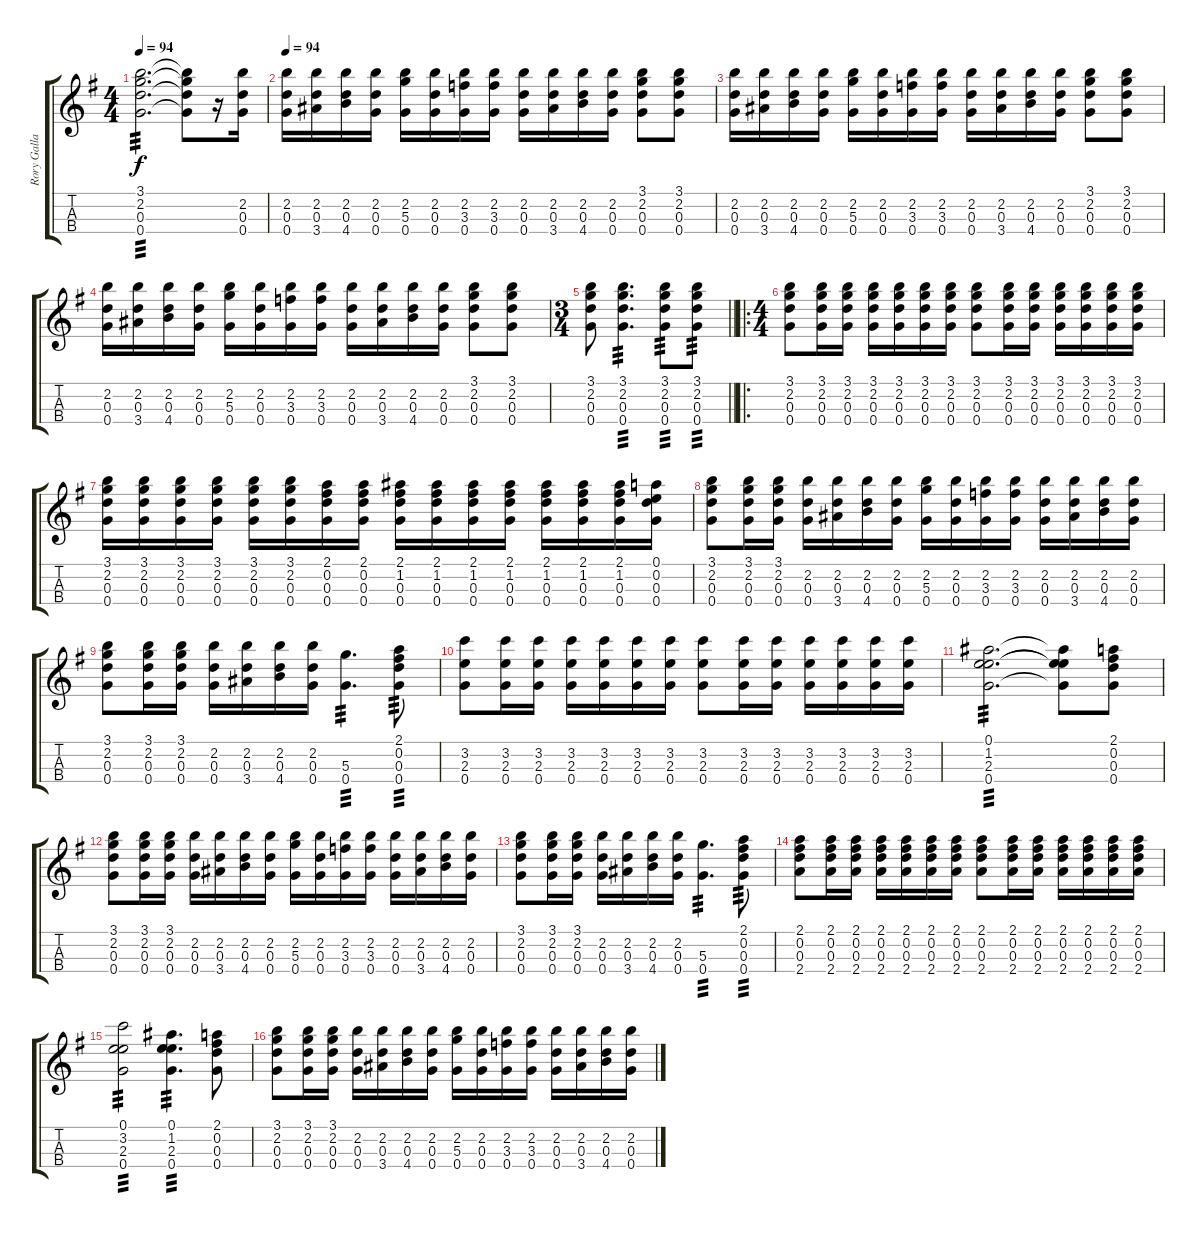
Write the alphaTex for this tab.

\track ("Rory Gallagher - Mandolin" "Rory Galla") {instrument acousticguitarsteel}
\staff {score tabs}
\tuning (E4 A4 D4 G3) {hide}
\ts (4 4)
\tempo 94
\clef g2
\ks g
(3.1 2.2 0.3 0.4).2{d tp 3 dy f} (3.1{t} 2.2{t} 0.3{t} 0.4{t}).8 r.16 (2.2 0.3 0.4).16 |
\tempo 94
(2.2 0.3 0.4).16 (2.2 0.3 3.4).16 (2.2 0.3 4.4).16 (2.2 0.3 0.4).16 (2.2 5.3 0.4).16 (2.2 0.3 0.4).16 (2.2 3.3 0.4).16 (2.2 3.3 0.4).16 (2.2 0.3 0.4).16 (2.2 0.3 3.4).16 (2.2 0.3 4.4).16 (2.2 0.3 0.4).16 (3.1 2.2 0.3 0.4).8 (3.1 2.2 0.3 0.4).8 |
(2.2 0.3 0.4).16 (2.2 0.3 3.4).16 (2.2 0.3 4.4).16 (2.2 0.3 0.4).16 (2.2 5.3 0.4).16 (2.2 0.3 0.4).16 (2.2 3.3 0.4).16 (2.2 3.3 0.4).16 (2.2 0.3 0.4).16 (2.2 0.3 3.4).16 (2.2 0.3 4.4).16 (2.2 0.3 0.4).16 (3.1 2.2 0.3 0.4).8 (3.1 2.2 0.3 0.4).8 |
(2.2 0.3 0.4).16 (2.2 0.3 3.4).16 (2.2 0.3 4.4).16 (2.2 0.3 0.4).16 (2.2 5.3 0.4).16 (2.2 0.3 0.4).16 (2.2 3.3 0.4).16 (2.2 3.3 0.4).16 (2.2 0.3 0.4).16 (2.2 0.3 3.4).16 (2.2 0.3 4.4).16 (2.2 0.3 0.4).16 (3.1 2.2 0.3 0.4).8 (3.1 2.2 0.3 0.4).8 |
\ts (3 4)
\barLineRight lightlight
(3.1 2.2 0.3 0.4).8 (3.1 2.2 0.3 0.4).4{d tp 3} (3.1 2.2 0.3 0.4).8{tp 3} (3.1 2.2 0.3 0.4).8{tp 3} |
\ro
\ts (4 4)
(3.1 2.2 0.3 0.4).8 (3.1 2.2 0.3 0.4).16 (3.1 2.2 0.3 0.4).16 (3.1 2.2 0.3 0.4).16 (3.1 2.2 0.3 0.4).16 (3.1 2.2 0.3 0.4).16 (3.1 2.2 0.3 0.4).16 (3.1 2.2 0.3 0.4).8 (3.1 2.2 0.3 0.4).16 (3.1 2.2 0.3 0.4).16 (3.1 2.2 0.3 0.4).16 (3.1 2.2 0.3 0.4).16 (3.1 2.2 0.3 0.4).16 (3.1 2.2 0.3 0.4).16 |
(3.1 2.2 0.3 0.4).16 (3.1 2.2 0.3 0.4).16 (3.1 2.2 0.3 0.4).16 (3.1 2.2 0.3 0.4).16 (3.1 2.2 0.3 0.4).16 (3.1 2.2 0.3 0.4).16 (2.1 0.2 0.3 0.4).16 (2.1 0.2 0.3 0.4).16 (2.1 1.2 0.3 0.4).16 (2.1 1.2 0.3 0.4).16 (2.1 1.2 0.3 0.4).16 (2.1 1.2 0.3 0.4).16 (2.1 1.2 0.3 0.4).16 (2.1 1.2 0.3 0.4).16 (2.1 1.2 0.3 0.4).16 (0.1 0.2 0.3 0.4).16 |
(3.1 2.2 0.3 0.4).8 (3.1 2.2 0.3 0.4).16 (3.1 2.2 0.3 0.4).16 (2.2 0.3 0.4).16 (2.2 0.3 3.4).16 (2.2 0.3 4.4).16 (2.2 0.3 0.4).16 (2.2 5.3 0.4).16 (2.2 0.3 0.4).16 (2.2 3.3 0.4).16 (2.2 3.3 0.4).16 (2.2 0.3 0.4).16 (2.2 0.3 3.4).16 (2.2 0.3 4.4).16 (2.2 0.3 0.4).16 |
(3.1 2.2 0.3 0.4).8 (3.1 2.2 0.3 0.4).16 (3.1 2.2 0.3 0.4).16 (2.2 0.3 0.4).16 (2.2 0.3 3.4).16 (2.2 0.3 4.4).16 (2.2 0.3 0.4).16 (5.3 0.4).4{d tp 3} (2.1 0.2 0.3 0.4).8{tp 3} |
(3.2 2.3 0.4).8 (3.2 2.3 0.4).16 (3.2 2.3 0.4).16 (3.2 2.3 0.4).16 (3.2 2.3 0.4).16 (3.2 2.3 0.4).16 (3.2 2.3 0.4).16 (3.2 2.3 0.4).8 (3.2 2.3 0.4).16 (3.2 2.3 0.4).16 (3.2 2.3 0.4).16 (3.2 2.3 0.4).16 (3.2 2.3 0.4).16 (3.2 2.3 0.4).16 |
(0.1 1.2 2.3 0.4).2{d tp 3} (0.1{t} 1.2{t} 2.3{t} 0.4{t}).8 (2.1 0.2 0.3 0.4).8 |
(3.1 2.2 0.3 0.4).8 (3.1 2.2 0.3 0.4).16 (3.1 2.2 0.3 0.4).16 (2.2 0.3 0.4).16 (2.2 0.3 3.4).16 (2.2 0.3 4.4).16 (2.2 0.3 0.4).16 (2.2 5.3 0.4).16 (2.2 0.3 0.4).16 (2.2 3.3 0.4).16 (2.2 3.3 0.4).16 (2.2 0.3 0.4).16 (2.2 0.3 3.4).16 (2.2 0.3 4.4).16 (2.2 0.3 0.4).16 |
(3.1 2.2 0.3 0.4).8 (3.1 2.2 0.3 0.4).16 (3.1 2.2 0.3 0.4).16 (2.2 0.3 0.4).16 (2.2 0.3 3.4).16 (2.2 0.3 4.4).16 (2.2 0.3 0.4).16 (5.3 0.4).4{d tp 3} (2.1 0.2 0.3 0.4).8{tp 3} |
(2.1 0.2 0.3 2.4).8 (2.1 0.2 0.3 2.4).16 (2.1 0.2 0.3 2.4).16 (2.1 0.2 0.3 2.4).16 (2.1 0.2 0.3 2.4).16 (2.1 0.2 0.3 2.4).16 (2.1 0.2 0.3 2.4).16 (2.1 0.2 0.3 2.4).8 (2.1 0.2 0.3 2.4).16 (2.1 0.2 0.3 2.4).16 (2.1 0.2 0.3 2.4).16 (2.1 0.2 0.3 2.4).16 (2.1 0.2 0.3 2.4).16 (2.1 0.2 0.3 2.4).16 |
(0.1 3.2 2.3 0.4).2{tp 3} (0.1 1.2 2.3 0.4).4{d tp 3} (2.1 0.2 0.3 0.4).8 |
(3.1 2.2 0.3 0.4).8 (3.1 2.2 0.3 0.4).16 (3.1 2.2 0.3 0.4).16 (2.2 0.3 0.4).16 (2.2 0.3 3.4).16 (2.2 0.3 4.4).16 (2.2 0.3 0.4).16 (2.2 5.3 0.4).16 (2.2 0.3 0.4).16 (2.2 3.3 0.4).16 (2.2 3.3 0.4).16 (2.2 0.3 0.4).16 (2.2 0.3 3.4).16 (2.2 0.3 4.4).16 (2.2 0.3 0.4).16
